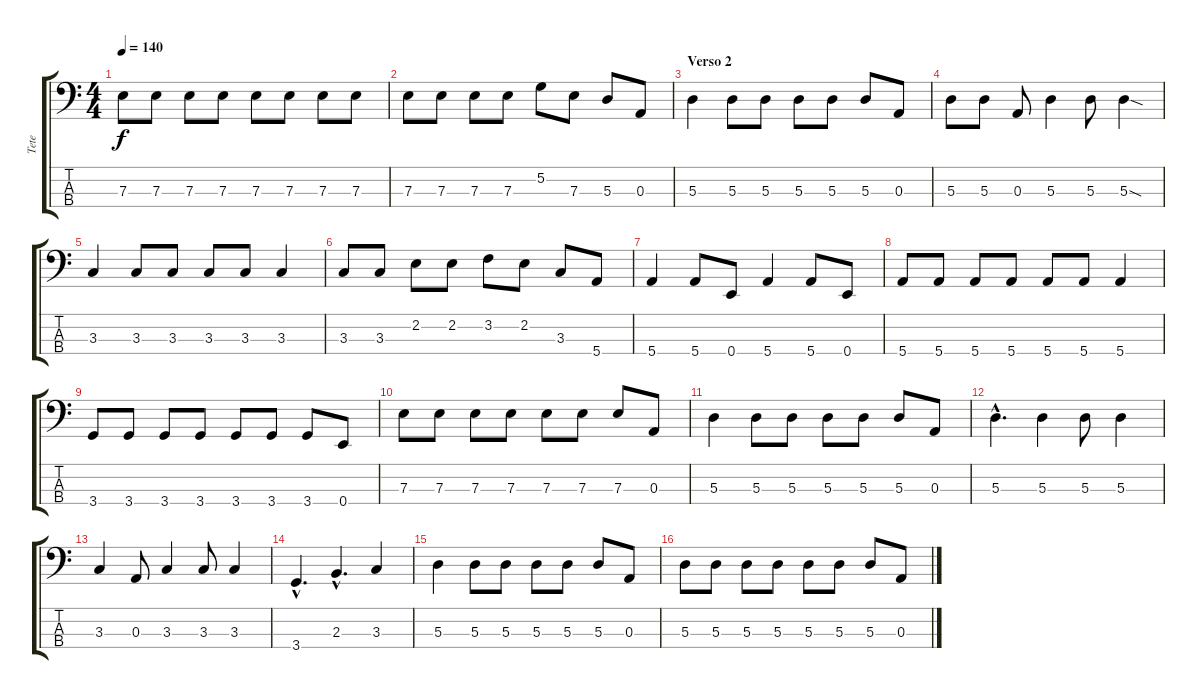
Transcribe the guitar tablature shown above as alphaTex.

\track ("Tete" "Tete") {instrument electricbassfinger}
\staff {score tabs}
\tuning (G2 D2 A1 E1) {hide}
\ts (4 4)
\tempo 140
\clef f4
\ks c
7.3.8{dy f} 7.3.8 7.3.8 7.3.8 7.3.8 7.3.8 7.3.8 7.3.8 |
7.3.8 7.3.8 7.3.8 7.3.8 5.2.8 7.3.8 5.3.8 0.3.8 |
\section ("" "Verso 2")
5.3.4 5.3.8 5.3.8 5.3.8 5.3.8 5.3.8 0.3.8 |
5.3.8 5.3.8 0.3.8 5.3.4 5.3.8 5.3{sod}.4 |
3.3.4 3.3.8 3.3.8 3.3.8 3.3.8 3.3.4 |
3.3.8 3.3.8 2.2.8 2.2.8 3.2.8 2.2.8 3.3.8 5.4.8 |
5.4.4 5.4.8 0.4.8 5.4.4 5.4.8 0.4.8 |
5.4.8 5.4.8 5.4.8 5.4.8 5.4.8 5.4.8 5.4.4 |
3.4.8 3.4.8 3.4.8 3.4.8 3.4.8 3.4.8 3.4.8 0.4.8 |
7.3.8 7.3.8 7.3.8 7.3.8 7.3.8 7.3.8 7.3.8 0.3.8 |
5.3.4 5.3.8 5.3.8 5.3.8 5.3.8 5.3.8 0.3.8 |
5.3{hac}.4{d} 5.3.4 5.3.8 5.3.4 |
3.3.4 0.3.8 3.3.4 3.3.8 3.3.4 |
3.4{hac}.4{d} 2.3{hac}.4{d} 3.3.4 |
5.3.4 5.3.8 5.3.8 5.3.8 5.3.8 5.3.8 0.3.8 |
5.3.8 5.3.8 5.3.8 5.3.8 5.3.8 5.3.8 5.3.8 0.3.8
